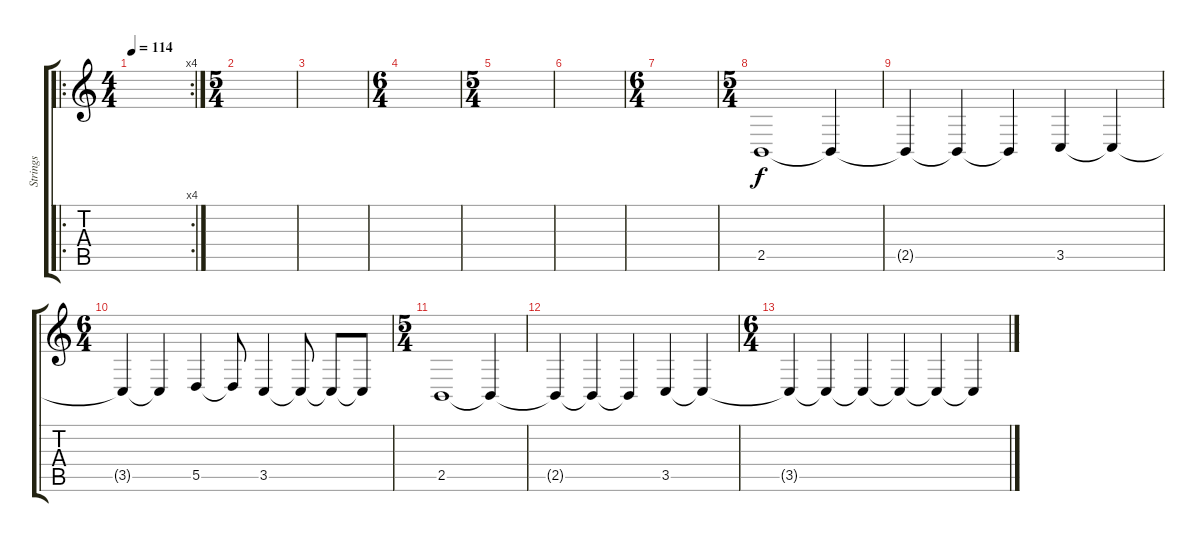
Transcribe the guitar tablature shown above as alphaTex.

\track ("Strings" "Strings") {instrument stringensemble1}
\staff {score tabs}
\tuning (E4 B3 G3 D3 A2 E2) {hide}
\ro
\rc 4
\ts (4 4)
\tempo 114
\clef g2
\ks c
|
\ts (5 4)
|
|
\ts (6 4)
|
\ts (5 4)
|
|
\ts (6 4)
|
\ts (5 4)
2.5.1 2.5{t}.4 |
2.5{t}.4 2.5{t}.4 2.5{t}.4 3.5.4 3.5{t}.4 |
\ts (6 4)
3.5{t}.4 3.5{t}.4 5.5.4 5.5{t}.8 3.5.4 3.5{t}.8 3.5{t}.8 3.5{t}.8 |
\ts (5 4)
2.5.1 2.5{t}.4 |
2.5{t}.4 2.5{t}.4 2.5{t}.4 3.5.4 3.5{t}.4 |
\ts (6 4)
3.5{t}.4 3.5{t}.4 3.5{t}.4 3.5{t}.4 3.5{t}.4 3.5{t}.4
